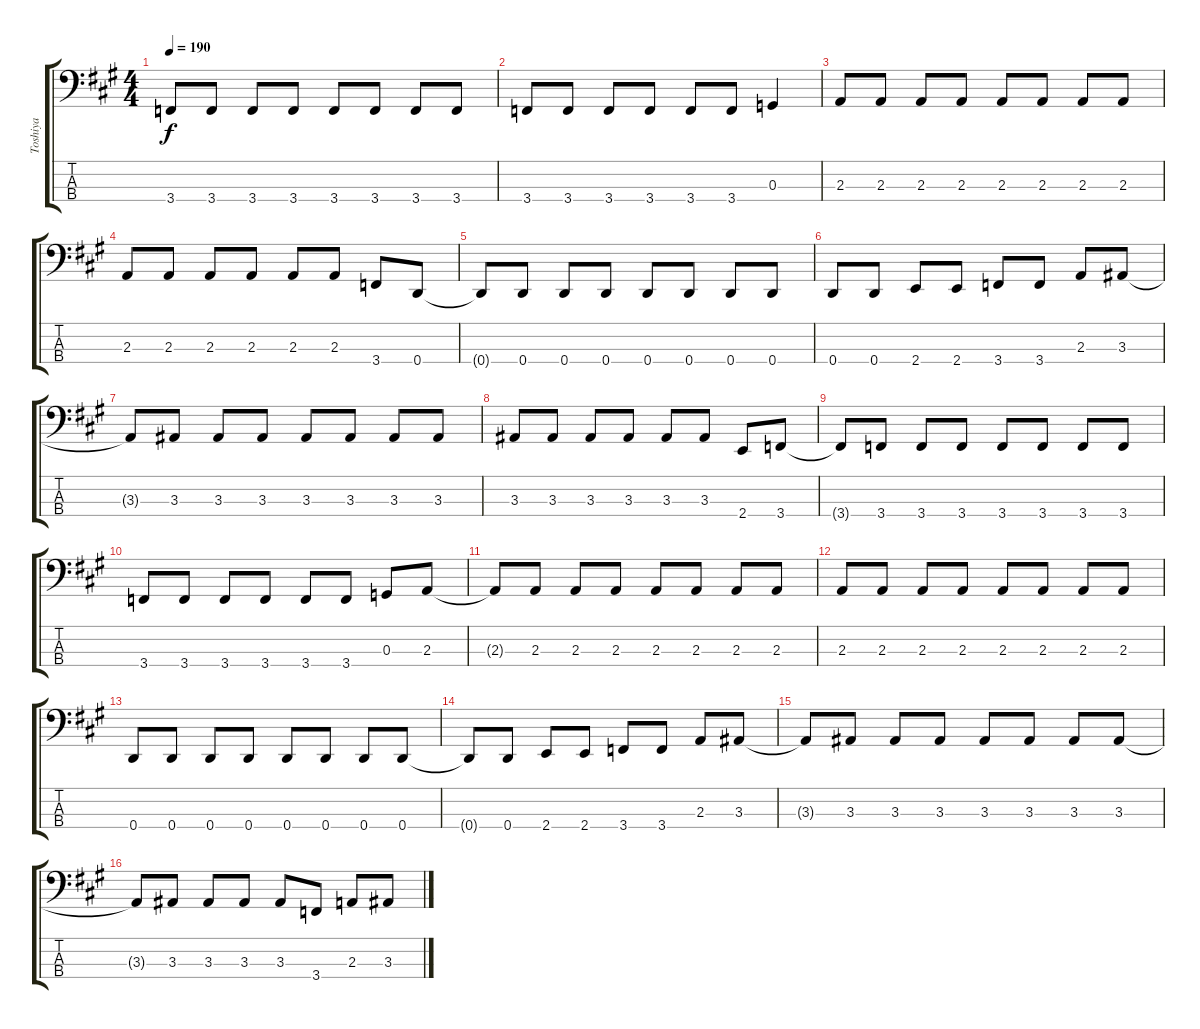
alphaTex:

\track ("Toshiya" "Toshiya") {instrument electricbasspick}
\staff {score tabs}
\tuning (F2 C2 G1 D1) {hide}
\ts (4 4)
\tempo 190
\clef f4
\ks a
3.4{t}.8{dy f} 3.4.8 3.4.8 3.4.8 3.4.8 3.4.8 3.4.8 3.4.8 |
3.4.8 3.4.8 3.4.8 3.4.8 3.4.8 3.4.8 0.3.4 |
2.3.8 2.3.8 2.3.8 2.3.8 2.3.8 2.3.8 2.3.8 2.3.8 |
2.3.8 2.3.8 2.3.8 2.3.8 2.3.8 2.3.8 3.4.8 0.4.8 |
0.4{t}.8 0.4.8 0.4.8 0.4.8 0.4.8 0.4.8 0.4.8 0.4.8 |
0.4.8 0.4.8 2.4.8 2.4.8 3.4.8 3.4.8 2.3.8 3.3.8 |
3.3{t}.8 3.3.8 3.3.8 3.3.8 3.3.8 3.3.8 3.3.8 3.3.8 |
3.3.8 3.3.8 3.3.8 3.3.8 3.3.8 3.3.8 2.4.8 3.4.8 |
3.4{t}.8 3.4.8 3.4.8 3.4.8 3.4.8 3.4.8 3.4.8 3.4.8 |
3.4.8 3.4.8 3.4.8 3.4.8 3.4.8 3.4.8 0.3.8 2.3.8 |
2.3{t}.8 2.3.8 2.3.8 2.3.8 2.3.8 2.3.8 2.3.8 2.3.8 |
2.3.8 2.3.8 2.3.8 2.3.8 2.3.8 2.3.8 2.3.8 2.3.8 |
0.4.8 0.4.8 0.4.8 0.4.8 0.4.8 0.4.8 0.4.8 0.4.8 |
0.4{t}.8 0.4.8 2.4.8 2.4.8 3.4.8 3.4.8 2.3.8 3.3.8 |
3.3{t}.8 3.3.8 3.3.8 3.3.8 3.3.8 3.3.8 3.3.8 3.3.8 |
3.3{t}.8 3.3.8 3.3.8 3.3.8 3.3.8 3.4.8 2.3.8 3.3.8
